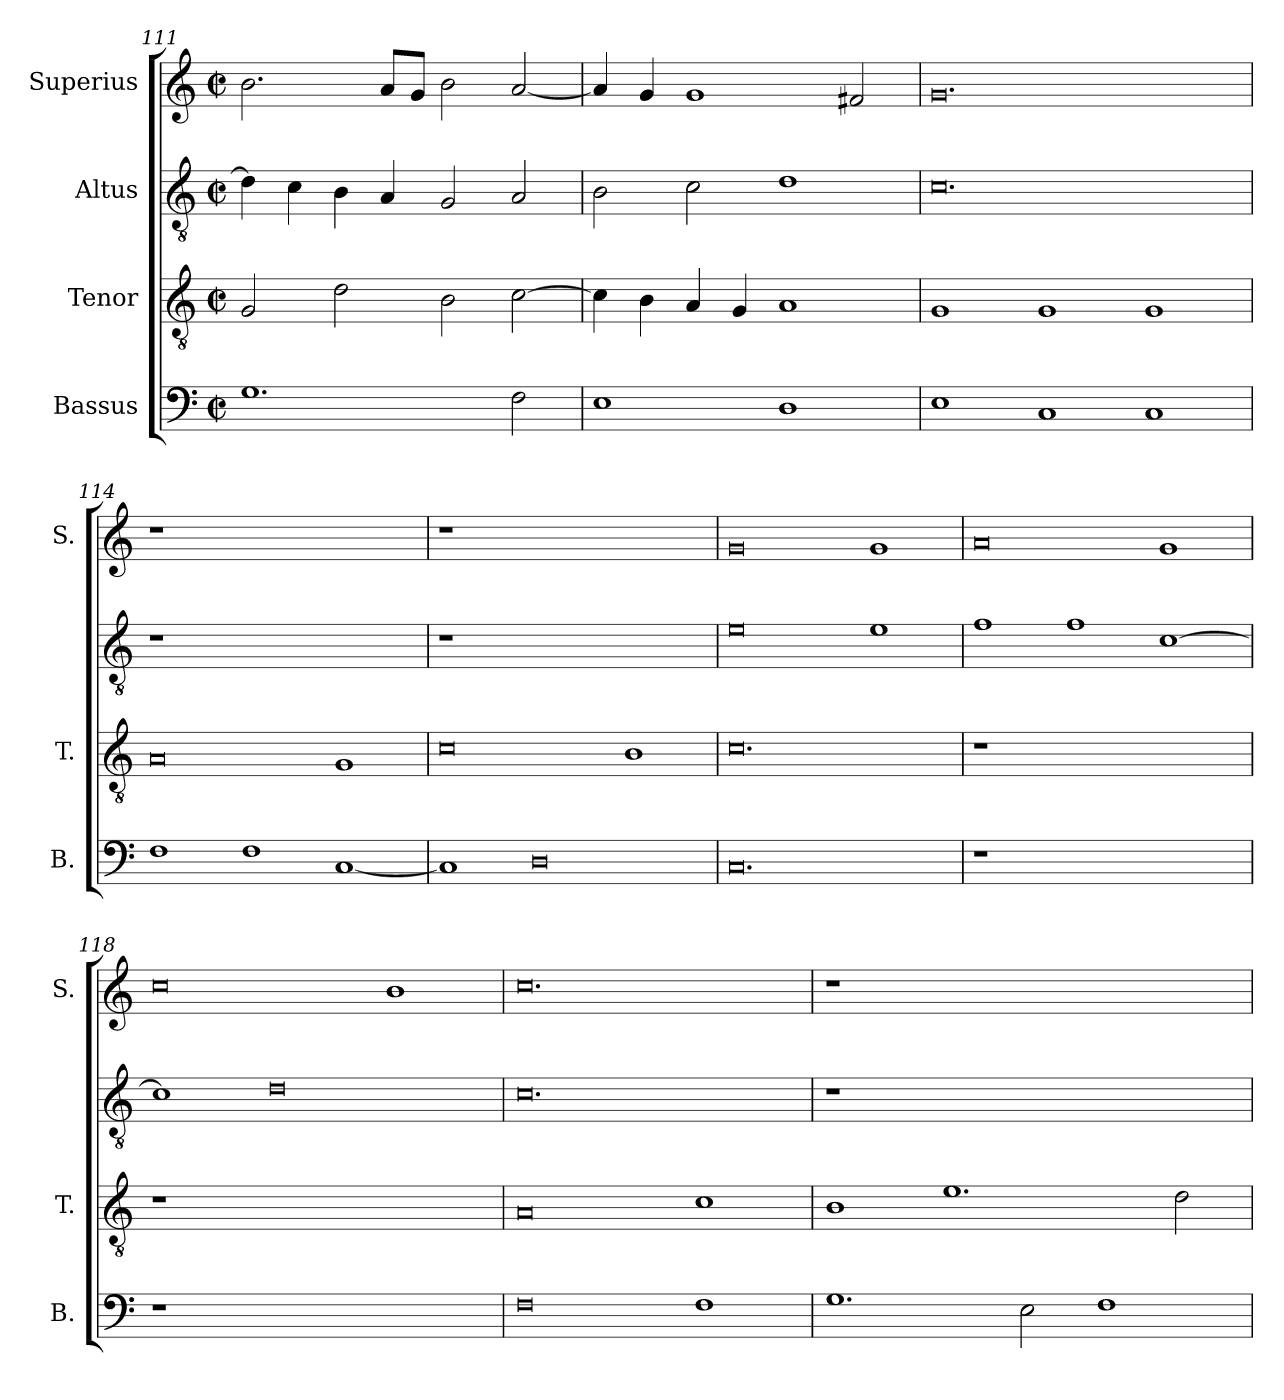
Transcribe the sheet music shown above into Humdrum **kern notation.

**kern	**kern	**kern	**kern
*part4	*part3	*part2	*part1
*staff4	*staff3	*staff2	*staff1
*I"Bassus	*I"Tenor	*I"Altus	*I"Superius
*I'B.	*I'T.	*	*I'S.
*clefF4	*clefGv2	*clefGv2	*clefG2
*	*ITrd7c12	*ITrd7c12	*
*k[]	*k[]	*k[]	*k[]
*C:	*C:	*C:	*C:
*M2/2	*M2/2	*M2/2	*M2/2
*met(c|)	*met(c|)	*met(c|)	*met(c|)
=111	=111	=111	=111
1.Gi	2GGi/	4Di\]	2.bi\
.	.	4Ci\	.
.	2Di\	4BBi\	.
.	.	4AAi/	8ai/L
.	.	.	8gi/J
.	2BBi\	2GGi/	2bi\
2Fi\	[>2Ci\	2AAi/	[<2ai/
=112	=112	=112	=112
1Ei	4Ci\]	2BBi\	4ai/]
.	4BBi\	.	4gi/
.	4AAi/	2Ci\	1gi
.	4GGi/	.	.
1Di	1AAi	1Di	.
.	.	.	2f#Xi/
!!LO:LB:g=z
=113	=113	=113	=113
1Ei	1GGi	0.Ci	0.gi
1Ci	1GGi	.	.
1Ci	1GGi	.	.
=114	=114	=114	=114
!	!	!LO:N:vis=1	!LO:N:vis=1
1Fi	0AAi	1r	1r
1Fi	.	0ryy	0ryy
[<1Ci	1GGi	.	.
=115	=115	=115	=115
!	!	!LO:N:vis=1	!LO:N:vis=1
1Ci]	0Ci	1r	1r
0Di	.	0ryy	0ryy
.	1BBi	.	.
=116	=116	=116	=116
0.Ci	0.Ci	0Ei	0gi
.	.	1Ei	1gi
=117	=117	=117	=117
!LO:N:vis=1	!LO:N:vis=1	!	!
1r	1r	1Fi	0ai
0ryy	0ryy	1Fi	.
.	.	[>1Ci	1gi
!!LO:PB:g=z
=118	=118	=118	=118
!LO:N:vis=1	!LO:N:vis=1	!	!
1r	1r	1Ci]	0cci
0ryy	0ryy	0Di	.
.	.	.	1bi
=119	=119	=119	=119
0Fi	0AAi	0.Ci	0.cci
1Fi	1Ci	.	.
=120	=120	=120	=120
!	!	!LO:N:vis=1	!LO:N:vis=1
1.Gi	1BBi	1r	1r
.	1.Ei	0ryy	0ryy
2Ei\	.	.	.
1Fi	.	.	.
.	2Di\	.	.
=	=	=	=
*-	*-	*-	*-
